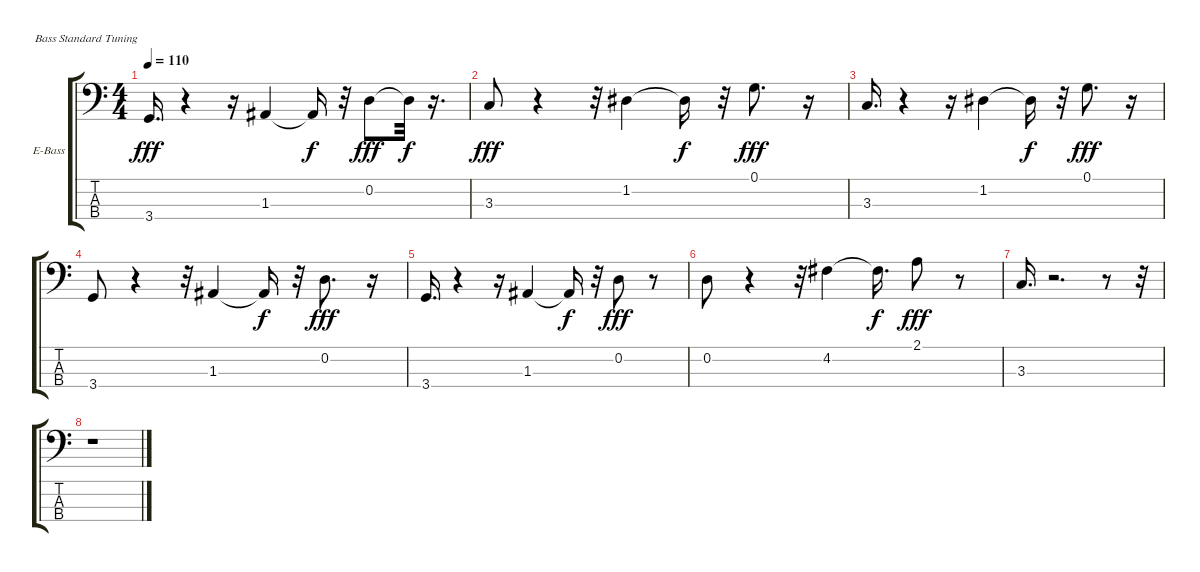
\defaultSystemsLayout 4
\bracketExtendMode groupsimilarinstruments
\firstSystemTrackNameOrientation horizontal
\otherSystemsTrackNameOrientation horizontal
\track ("Electric Bass" "E-Bass") {instrument electricbassfinger}
\staff {score tabs}
\tuning (G2 D2 A1 E1)
\ts (4 4)
\tempo 110
\clef f4
\ks c
3.4.16{d dy fff} r.4 r.16 1.3.4 1.3{t}.16{dy f} r.32 0.2.8{dy fff} 0.2{t}.32{dy f} r.16{d} |
3.3.8{dy fff} r.4 r.32 1.2.4 1.2{t}.16{dy f} r.32 0.1.8{d dy fff} r.16 |
3.3.16{d} r.4 r.16 1.2.4 1.2{t}.16{dy f} r.32 0.1.8{d dy fff} r.16 |
3.4.8 r.4 r.32 1.3.4 1.3{t}.16{dy f} r.32 0.2.8{d dy fff} r.16 |
3.4.16{d} r.4 r.16 1.3.4 1.3{t}.16{dy f} r.32 0.2.8{dy fff} r.8 |
0.2.8 r.4 r.32 4.2.4 4.2{t}.16{d dy f} 2.1.8{dy fff} r.8 |
3.3.16{d} r.2{d} r.8 r.32 |
r.1
